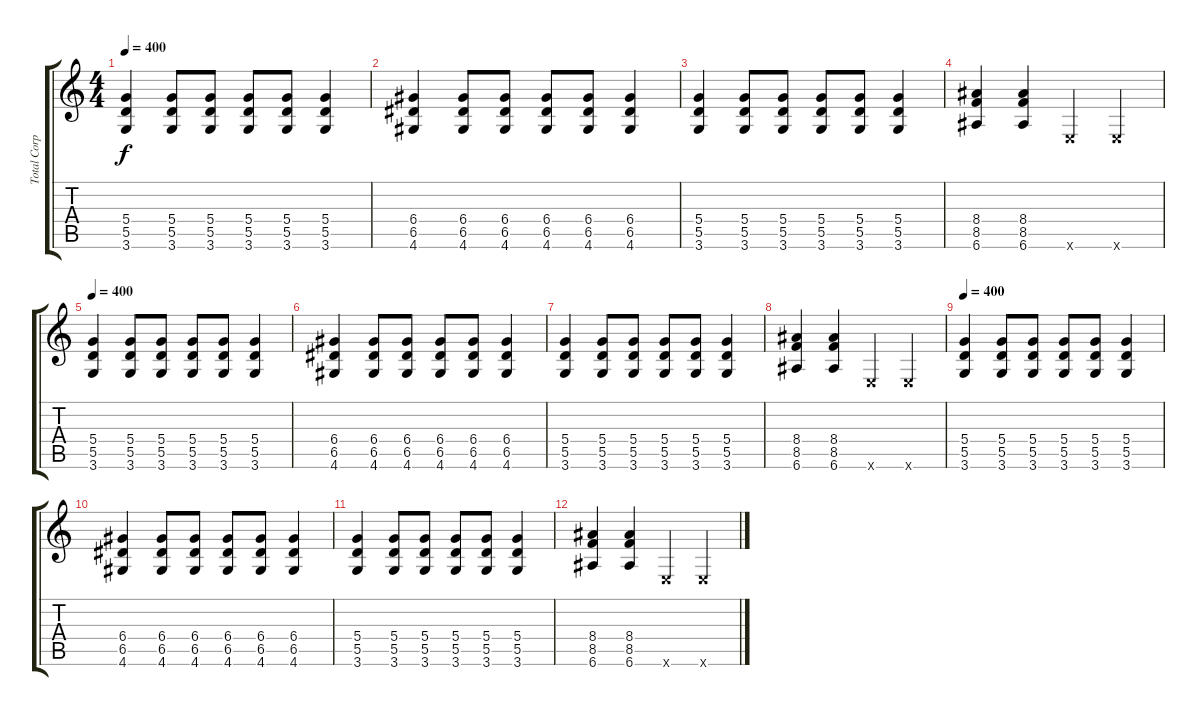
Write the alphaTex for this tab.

\track ("Total Corpse" "Total Corp") {instrument overdrivenguitar}
\staff {score tabs}
\tuning (E4 B3 G3 D3 A2 E2) {hide}
\ts (4 4)
\tempo 400
\clef g2
\ks c
(5.4 5.5 3.6).4{dy f} (5.4 5.5 3.6).8 (5.4 5.5 3.6).8 (5.4 5.5 3.6).8 (5.4 5.5 3.6).8 (5.4 5.5 3.6).4 |
(6.4 6.5 4.6).4 (6.4 6.5 4.6).8 (6.4 6.5 4.6).8 (6.4 6.5 4.6).8 (6.4 6.5 4.6).8 (6.4 6.5 4.6).4 |
(5.4 5.5 3.6).4 (5.4 5.5 3.6).8 (5.4 5.5 3.6).8 (5.4 5.5 3.6).8 (5.4 5.5 3.6).8 (5.4 5.5 3.6).4 |
(8.4 8.5 6.6).4 (8.4 8.5 6.6).4 0.6{x}.4 0.6{x}.4 |
\tempo 400
(5.4 5.5 3.6).4 (5.4 5.5 3.6).8 (5.4 5.5 3.6).8 (5.4 5.5 3.6).8 (5.4 5.5 3.6).8 (5.4 5.5 3.6).4 |
(6.4 6.5 4.6).4 (6.4 6.5 4.6).8 (6.4 6.5 4.6).8 (6.4 6.5 4.6).8 (6.4 6.5 4.6).8 (6.4 6.5 4.6).4 |
(5.4 5.5 3.6).4 (5.4 5.5 3.6).8 (5.4 5.5 3.6).8 (5.4 5.5 3.6).8 (5.4 5.5 3.6).8 (5.4 5.5 3.6).4 |
(8.4 8.5 6.6).4 (8.4 8.5 6.6).4 0.6{x}.4 0.6{x}.4 |
\tempo 400
(5.4 5.5 3.6).4 (5.4 5.5 3.6).8 (5.4 5.5 3.6).8 (5.4 5.5 3.6).8 (5.4 5.5 3.6).8 (5.4 5.5 3.6).4 |
(6.4 6.5 4.6).4 (6.4 6.5 4.6).8 (6.4 6.5 4.6).8 (6.4 6.5 4.6).8 (6.4 6.5 4.6).8 (6.4 6.5 4.6).4 |
(5.4 5.5 3.6).4 (5.4 5.5 3.6).8 (5.4 5.5 3.6).8 (5.4 5.5 3.6).8 (5.4 5.5 3.6).8 (5.4 5.5 3.6).4 |
(8.4 8.5 6.6).4 (8.4 8.5 6.6).4 0.6{x}.4 0.6{x}.4
